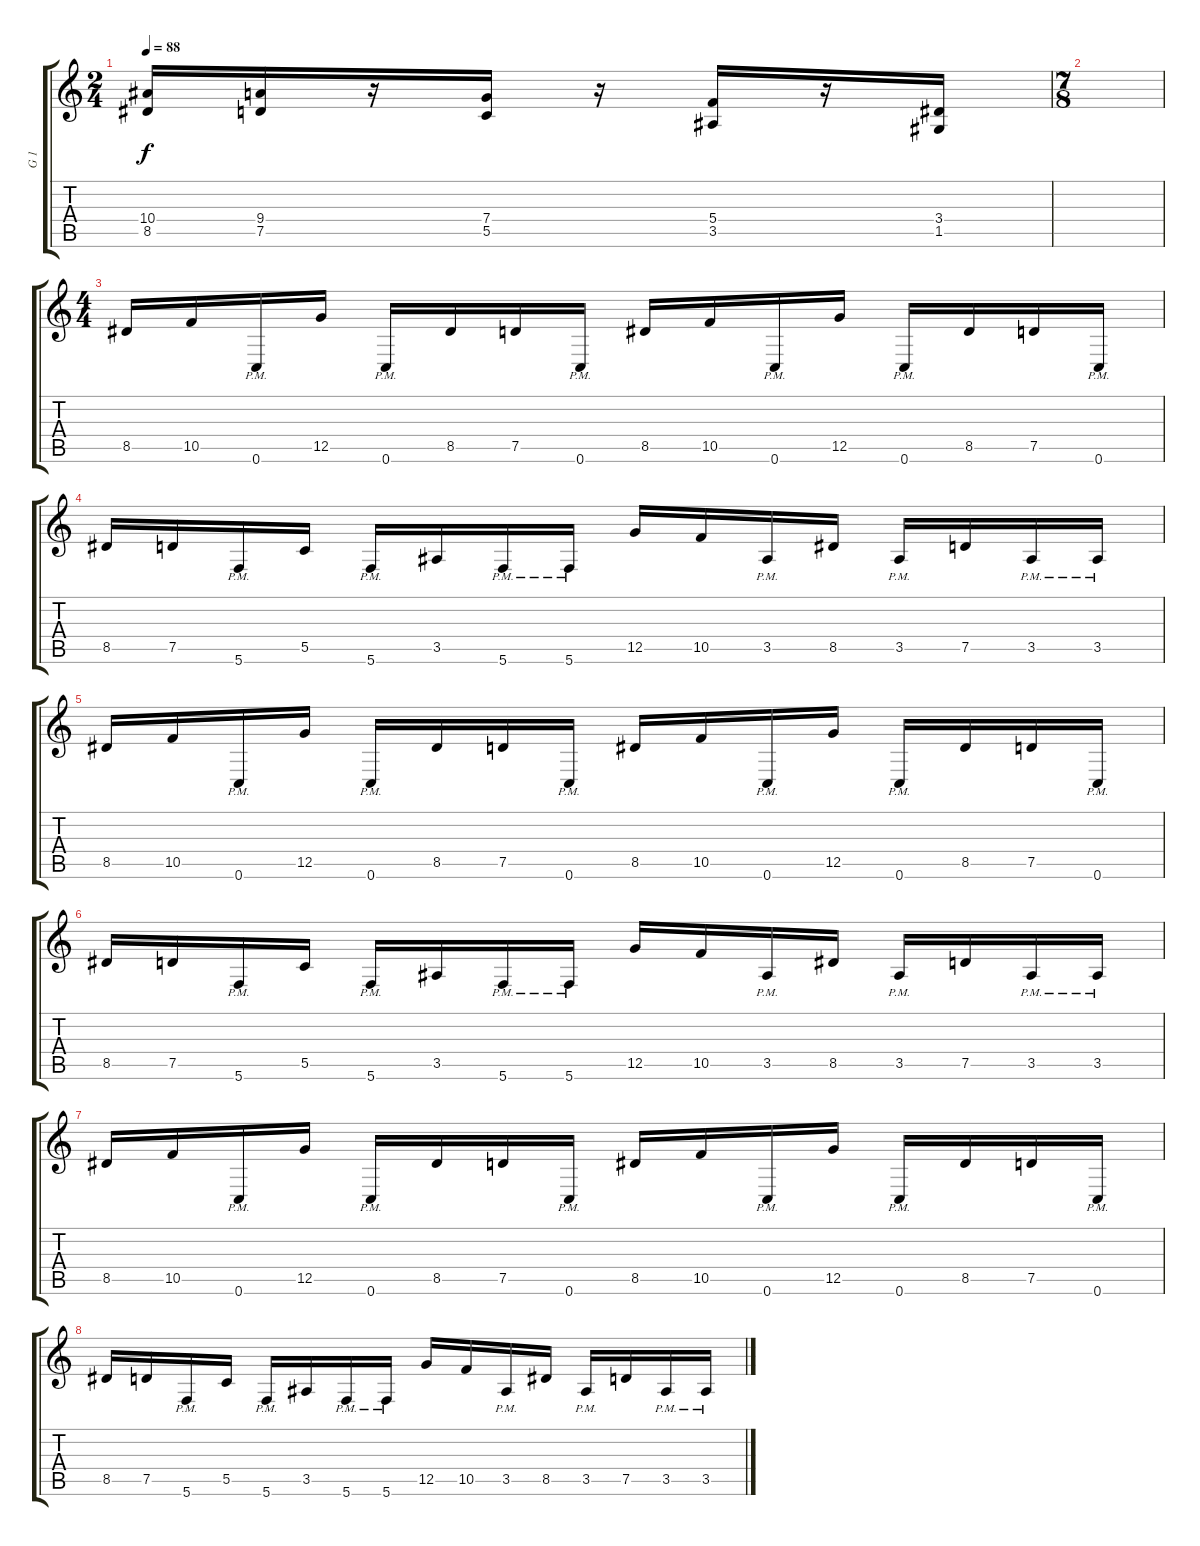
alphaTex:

\track ("G 1" "G 1") {instrument distortionguitar}
\staff {score tabs}
\tuning (D4 A3 F3 C3 G2 C2) {hide}
\ts (2 4)
\tempo 88
\clef g2
\ks c
(10.4 8.5).16{dy f} (9.4 7.5).16 r.16 (7.4 5.5).16 r.16 (5.4 3.5).16 r.16 (3.4 1.5).16 |
\ts (7 8)
|
\ts (4 4)
8.5.16 10.5.16 0.6{pm}.16 12.5.16 0.6{pm}.16 8.5.16 7.5.16 0.6{pm}.16 8.5.16 10.5.16 0.6{pm}.16 12.5.16 0.6{pm}.16 8.5.16 7.5.16 0.6{pm}.16 |
8.5.16 7.5.16 5.6{pm}.16 5.5.16 5.6{pm}.16 3.5.16 5.6{pm}.16 5.6{pm}.16 12.5.16 10.5.16 3.5{pm}.16 8.5.16 3.5{pm}.16 7.5.16 3.5{pm}.16 3.5{pm}.16 |
8.5.16 10.5.16 0.6{pm}.16 12.5.16 0.6{pm}.16 8.5.16 7.5.16 0.6{pm}.16 8.5.16 10.5.16 0.6{pm}.16 12.5.16 0.6{pm}.16 8.5.16 7.5.16 0.6{pm}.16 |
8.5.16 7.5.16 5.6{pm}.16 5.5.16 5.6{pm}.16 3.5.16 5.6{pm}.16 5.6{pm}.16 12.5.16 10.5.16 3.5{pm}.16 8.5.16 3.5{pm}.16 7.5.16 3.5{pm}.16 3.5{pm}.16 |
8.5.16 10.5.16 0.6{pm}.16 12.5.16 0.6{pm}.16 8.5.16 7.5.16 0.6{pm}.16 8.5.16 10.5.16 0.6{pm}.16 12.5.16 0.6{pm}.16 8.5.16 7.5.16 0.6{pm}.16 |
8.5.16 7.5.16 5.6{pm}.16 5.5.16 5.6{pm}.16 3.5.16 5.6{pm}.16 5.6{pm}.16 12.5.16 10.5.16 3.5{pm}.16 8.5.16 3.5{pm}.16 7.5.16 3.5{pm}.16 3.5{pm}.16
